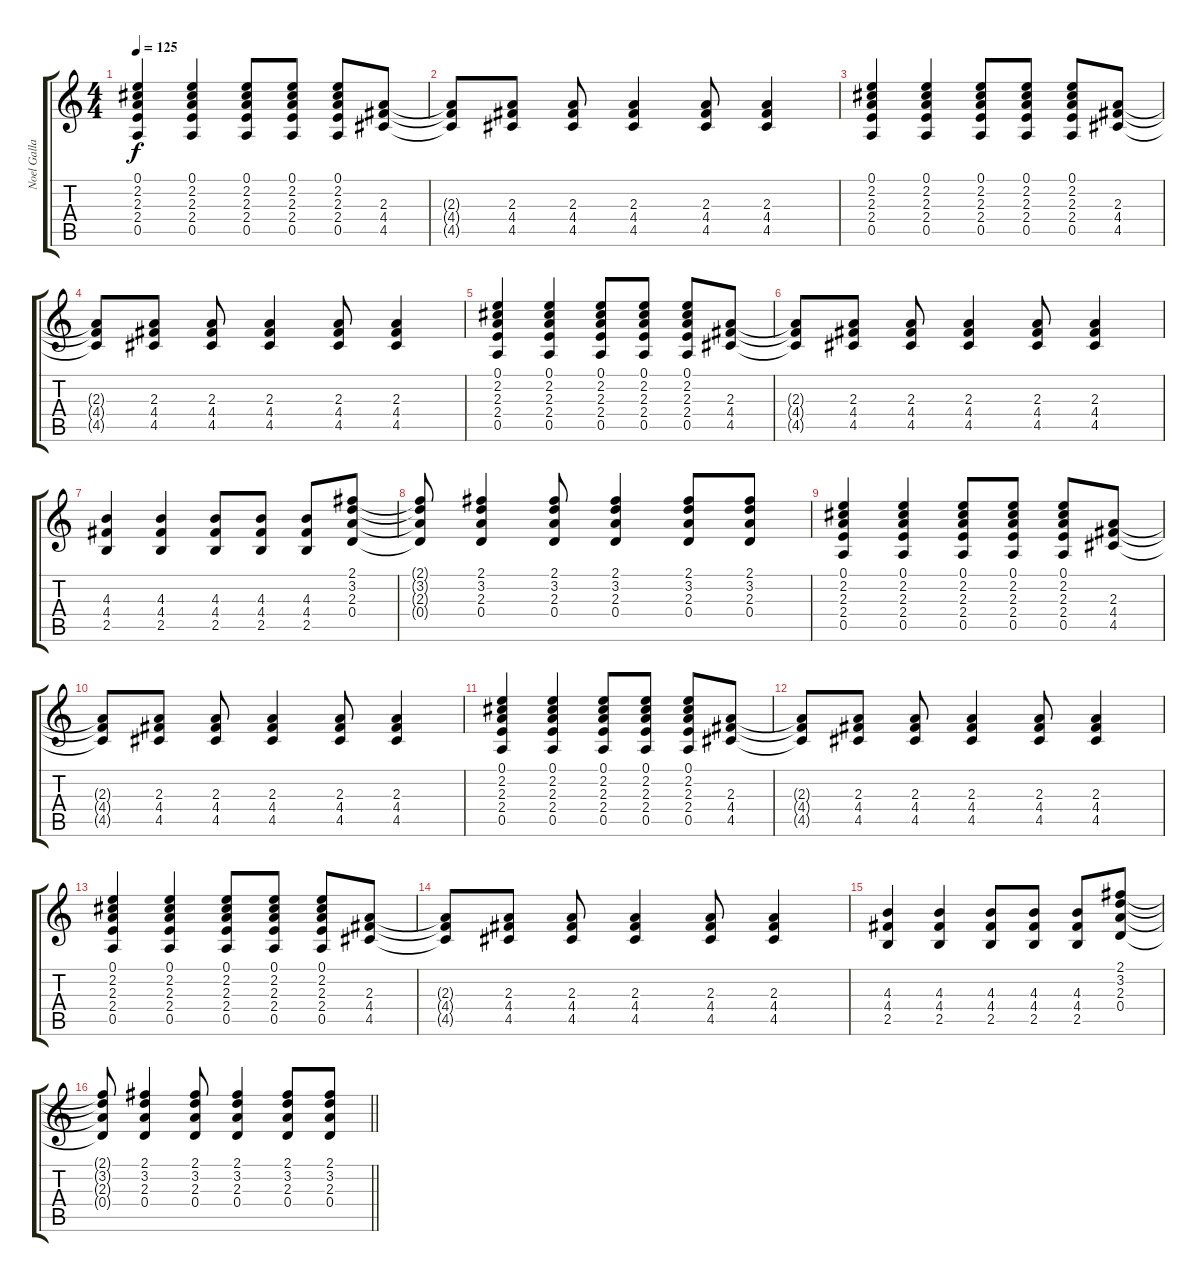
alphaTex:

\track ("Noel Gallagher" "Noel Galla") {instrument overdrivenguitar}
\staff {score tabs}
\tuning (E4 B3 G3 D3 A2 E2) {hide}
\ts (4 4)
\tempo 125
\clef g2
\ks c
(0.1 2.2 2.3 2.4 0.5).4{dy f} (0.1 2.2 2.3 2.4 0.5).4 (0.1 2.2 2.3 2.4 0.5).8 (0.1 2.2 2.3 2.4 0.5).8 (0.1 2.2 2.3 2.4 0.5).8 (2.3 4.4 4.5).8 |
(2.3{t} 4.4{t} 4.5{t}).8 (2.3 4.4 4.5).8 (2.3 4.4 4.5).8 (2.3 4.4 4.5).4 (2.3 4.4 4.5).8 (2.3 4.4 4.5).4 |
(0.1 2.2 2.3 2.4 0.5).4 (0.1 2.2 2.3 2.4 0.5).4 (0.1 2.2 2.3 2.4 0.5).8 (0.1 2.2 2.3 2.4 0.5).8 (0.1 2.2 2.3 2.4 0.5).8 (2.3 4.4 4.5).8 |
(2.3{t} 4.4{t} 4.5{t}).8 (2.3 4.4 4.5).8 (2.3 4.4 4.5).8 (2.3 4.4 4.5).4 (2.3 4.4 4.5).8 (2.3 4.4 4.5).4 |
(0.1 2.2 2.3 2.4 0.5).4 (0.1 2.2 2.3 2.4 0.5).4 (0.1 2.2 2.3 2.4 0.5).8 (0.1 2.2 2.3 2.4 0.5).8 (0.1 2.2 2.3 2.4 0.5).8 (2.3 4.4 4.5).8 |
(2.3{t} 4.4{t} 4.5{t}).8 (2.3 4.4 4.5).8 (2.3 4.4 4.5).8 (2.3 4.4 4.5).4 (2.3 4.4 4.5).8 (2.3 4.4 4.5).4 |
(4.3 4.4 2.5).4 (4.3 4.4 2.5).4 (4.3 4.4 2.5).8 (4.3 4.4 2.5).8 (4.3 4.4 2.5).8 (2.1 3.2 2.3 0.4).8 |
(2.1{t} 3.2{t} 2.3{t} 0.4{t}).8 (2.1 3.2 2.3 0.4).4 (2.1 3.2 2.3 0.4).8 (2.1 3.2 2.3 0.4).4 (2.1 3.2 2.3 0.4).8 (2.1 3.2 2.3 0.4).8 |
(0.1 2.2 2.3 2.4 0.5).4 (0.1 2.2 2.3 2.4 0.5).4 (0.1 2.2 2.3 2.4 0.5).8 (0.1 2.2 2.3 2.4 0.5).8 (0.1 2.2 2.3 2.4 0.5).8 (2.3 4.4 4.5).8 |
(2.3{t} 4.4{t} 4.5{t}).8 (2.3 4.4 4.5).8 (2.3 4.4 4.5).8 (2.3 4.4 4.5).4 (2.3 4.4 4.5).8 (2.3 4.4 4.5).4 |
(0.1 2.2 2.3 2.4 0.5).4 (0.1 2.2 2.3 2.4 0.5).4 (0.1 2.2 2.3 2.4 0.5).8 (0.1 2.2 2.3 2.4 0.5).8 (0.1 2.2 2.3 2.4 0.5).8 (2.3 4.4 4.5).8 |
(2.3{t} 4.4{t} 4.5{t}).8 (2.3 4.4 4.5).8 (2.3 4.4 4.5).8 (2.3 4.4 4.5).4 (2.3 4.4 4.5).8 (2.3 4.4 4.5).4 |
(0.1 2.2 2.3 2.4 0.5).4 (0.1 2.2 2.3 2.4 0.5).4 (0.1 2.2 2.3 2.4 0.5).8 (0.1 2.2 2.3 2.4 0.5).8 (0.1 2.2 2.3 2.4 0.5).8 (2.3 4.4 4.5).8 |
(2.3{t} 4.4{t} 4.5{t}).8 (2.3 4.4 4.5).8 (2.3 4.4 4.5).8 (2.3 4.4 4.5).4 (2.3 4.4 4.5).8 (2.3 4.4 4.5).4 |
(4.3 4.4 2.5).4 (4.3 4.4 2.5).4 (4.3 4.4 2.5).8 (4.3 4.4 2.5).8 (4.3 4.4 2.5).8 (2.1 3.2 2.3 0.4).8 |
\barLineRight lightlight
(2.1{t} 3.2{t} 2.3{t} 0.4{t}).8 (2.1 3.2 2.3 0.4).4 (2.1 3.2 2.3 0.4).8 (2.1 3.2 2.3 0.4).4 (2.1 3.2 2.3 0.4).8 (2.1 3.2 2.3 0.4).8
